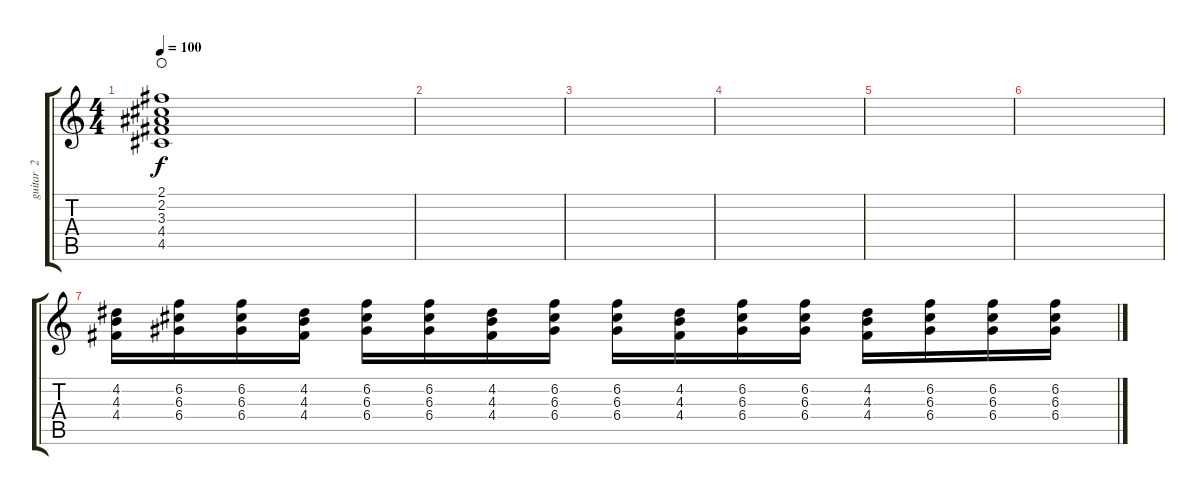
\track ("guitar  2" "guitar  2") {instrument distortionguitar}
\staff {score tabs}
\tuning (E4 B3 G3 D3 A2 E2) {hide}
\ts (4 4)
\tempo 100
\clef g2
\ks c
(2.1 2.2 3.3 4.4 4.5).1{dy f waho} |
|
|
|
|
|
(4.2 4.3 4.4).16 (6.2 6.3 6.4).16 (6.2 6.3 6.4).16 (4.2 4.3 4.4).16 (6.2 6.3 6.4).16 (6.2 6.3 6.4).16 (4.2 4.3 4.4).16 (6.2 6.3 6.4).16 (6.2 6.3 6.4).16 (4.2 4.3 4.4).16 (6.2 6.3 6.4).16 (6.2 6.3 6.4).16 (4.2 4.3 4.4).16 (6.2 6.3 6.4).16 (6.2 6.3 6.4).16 (6.2 6.3 6.4).16
